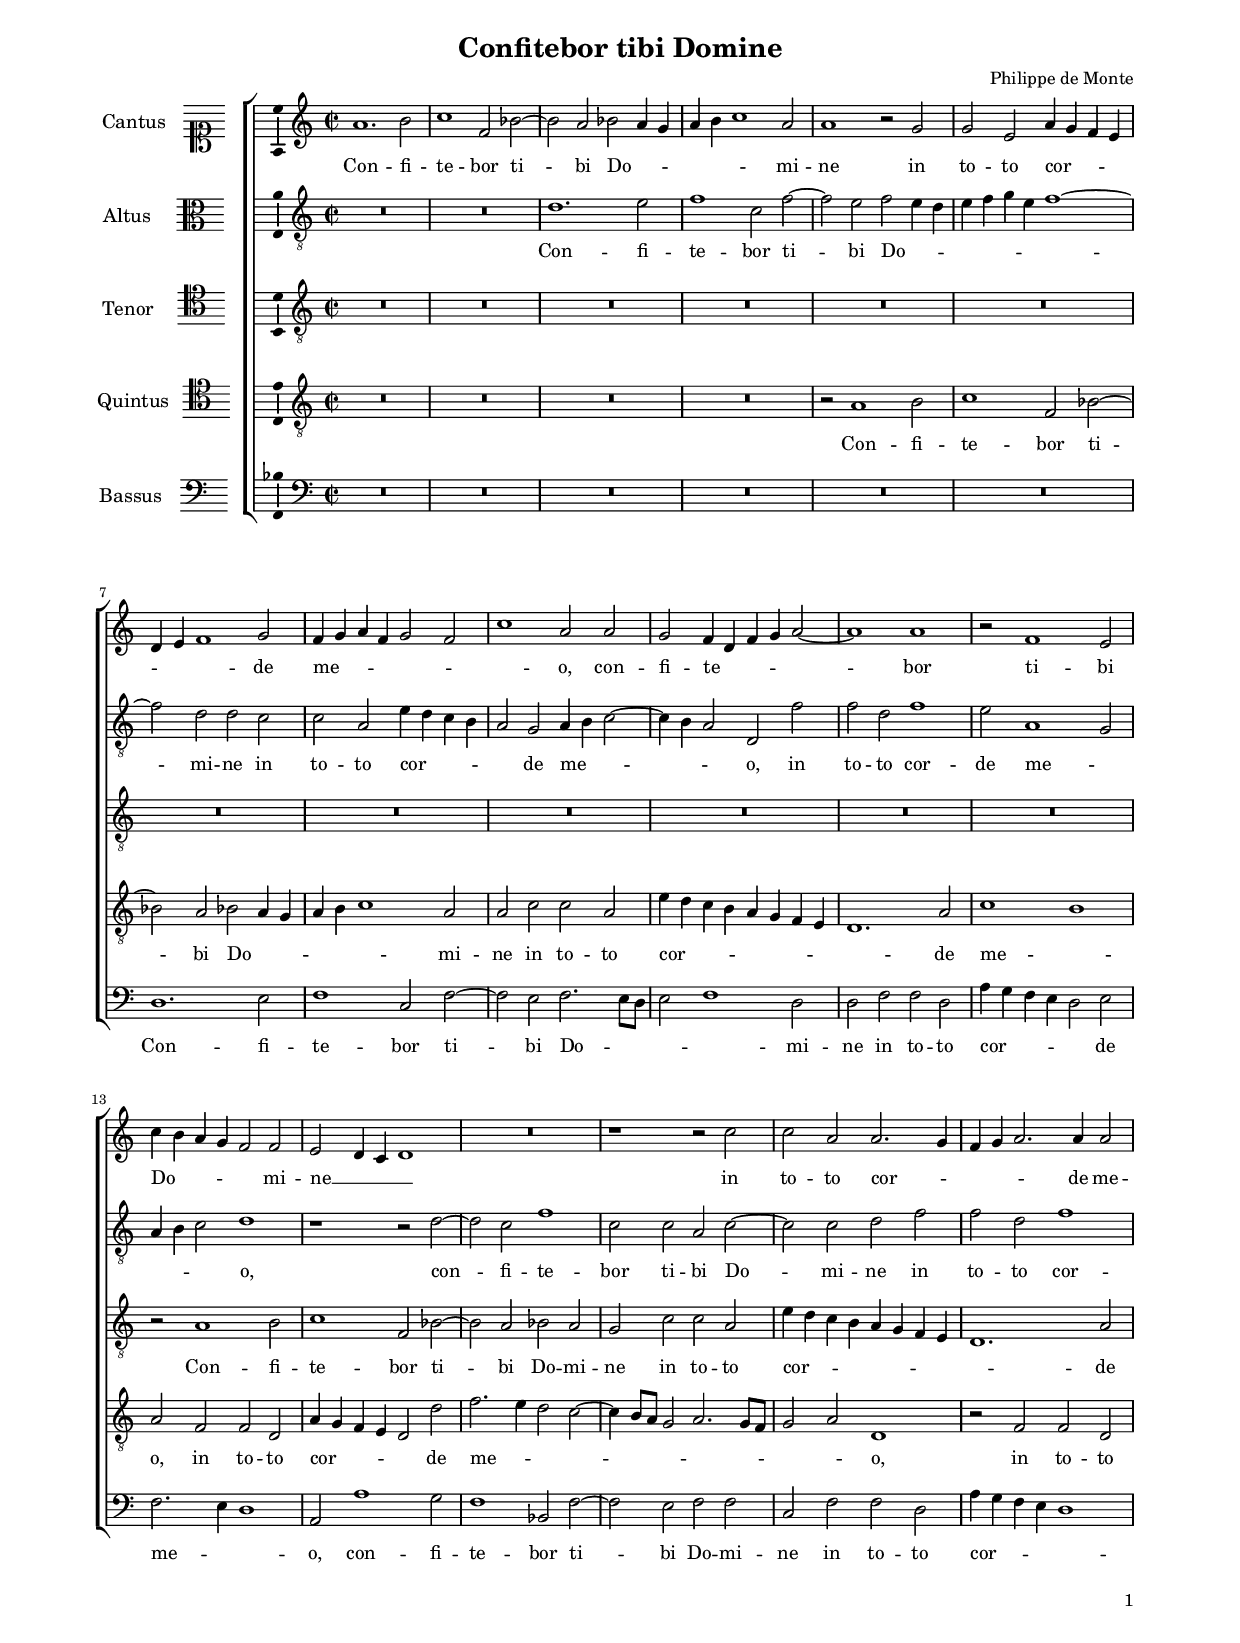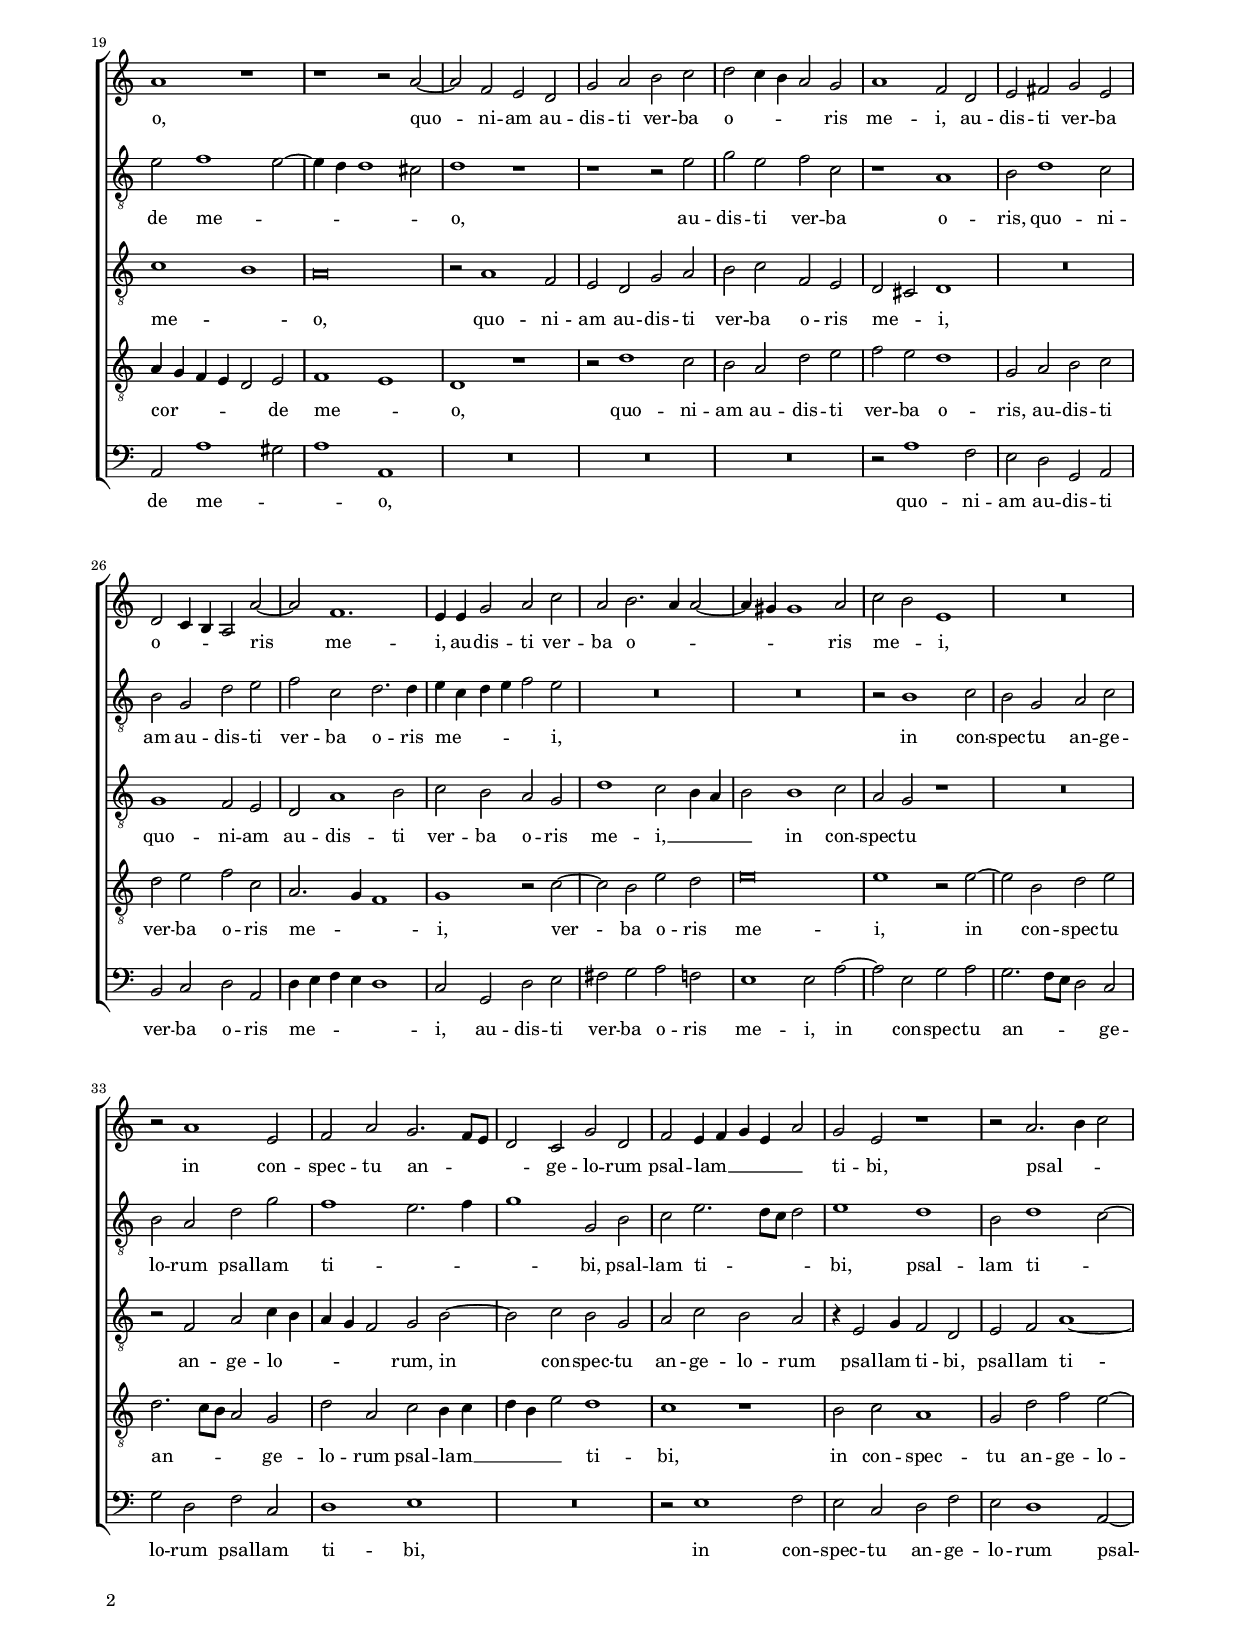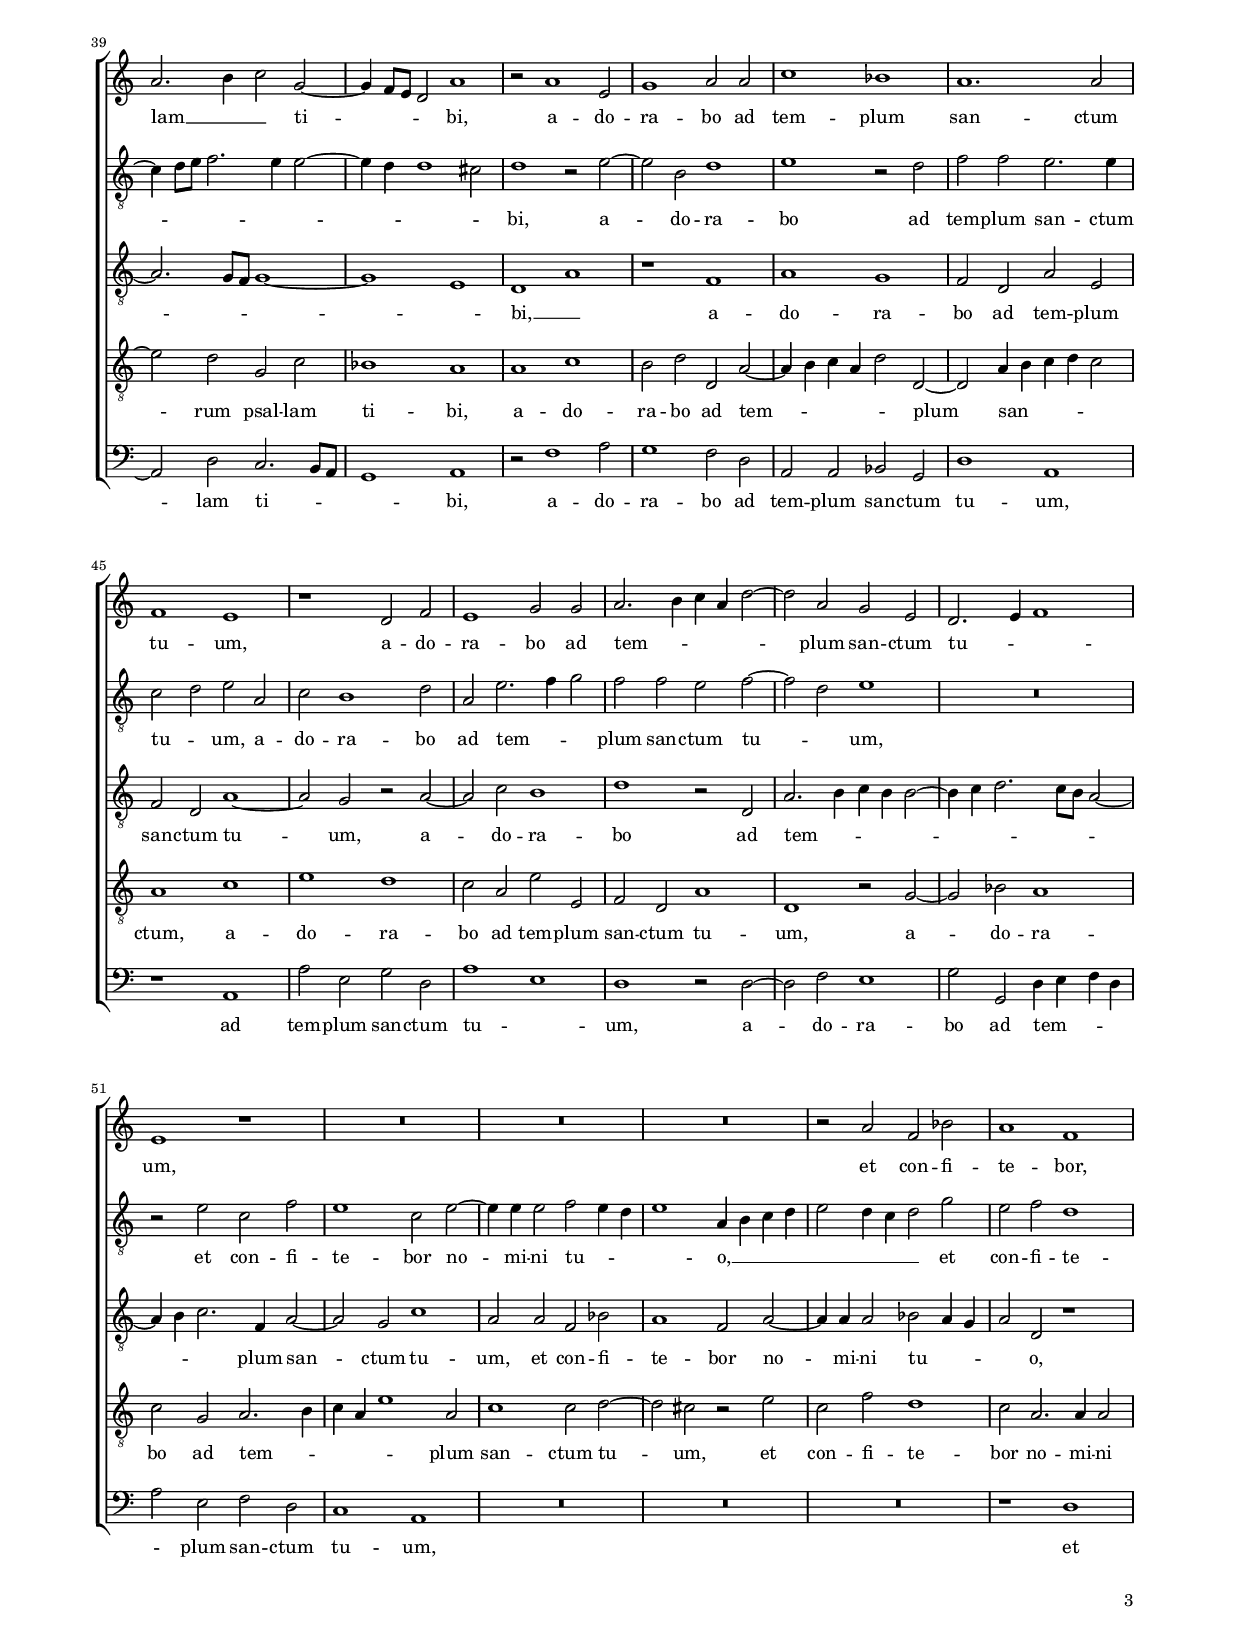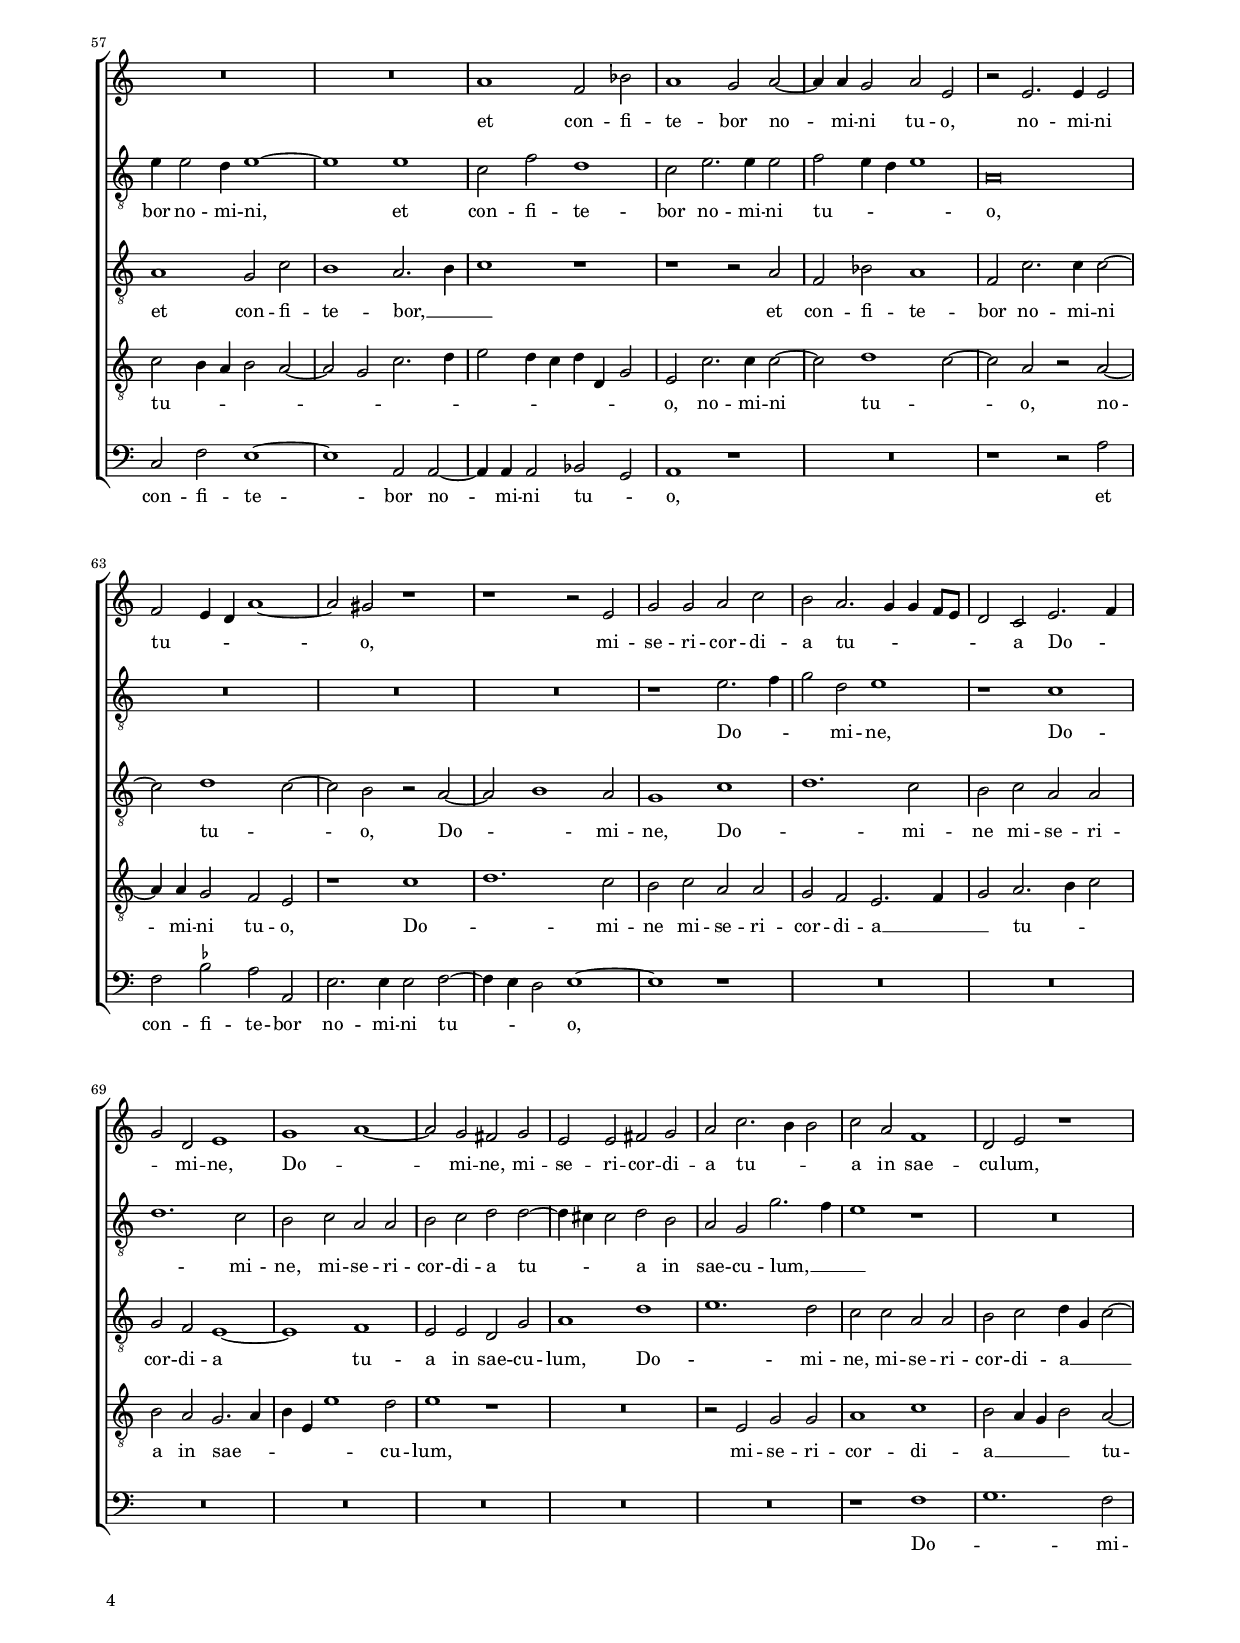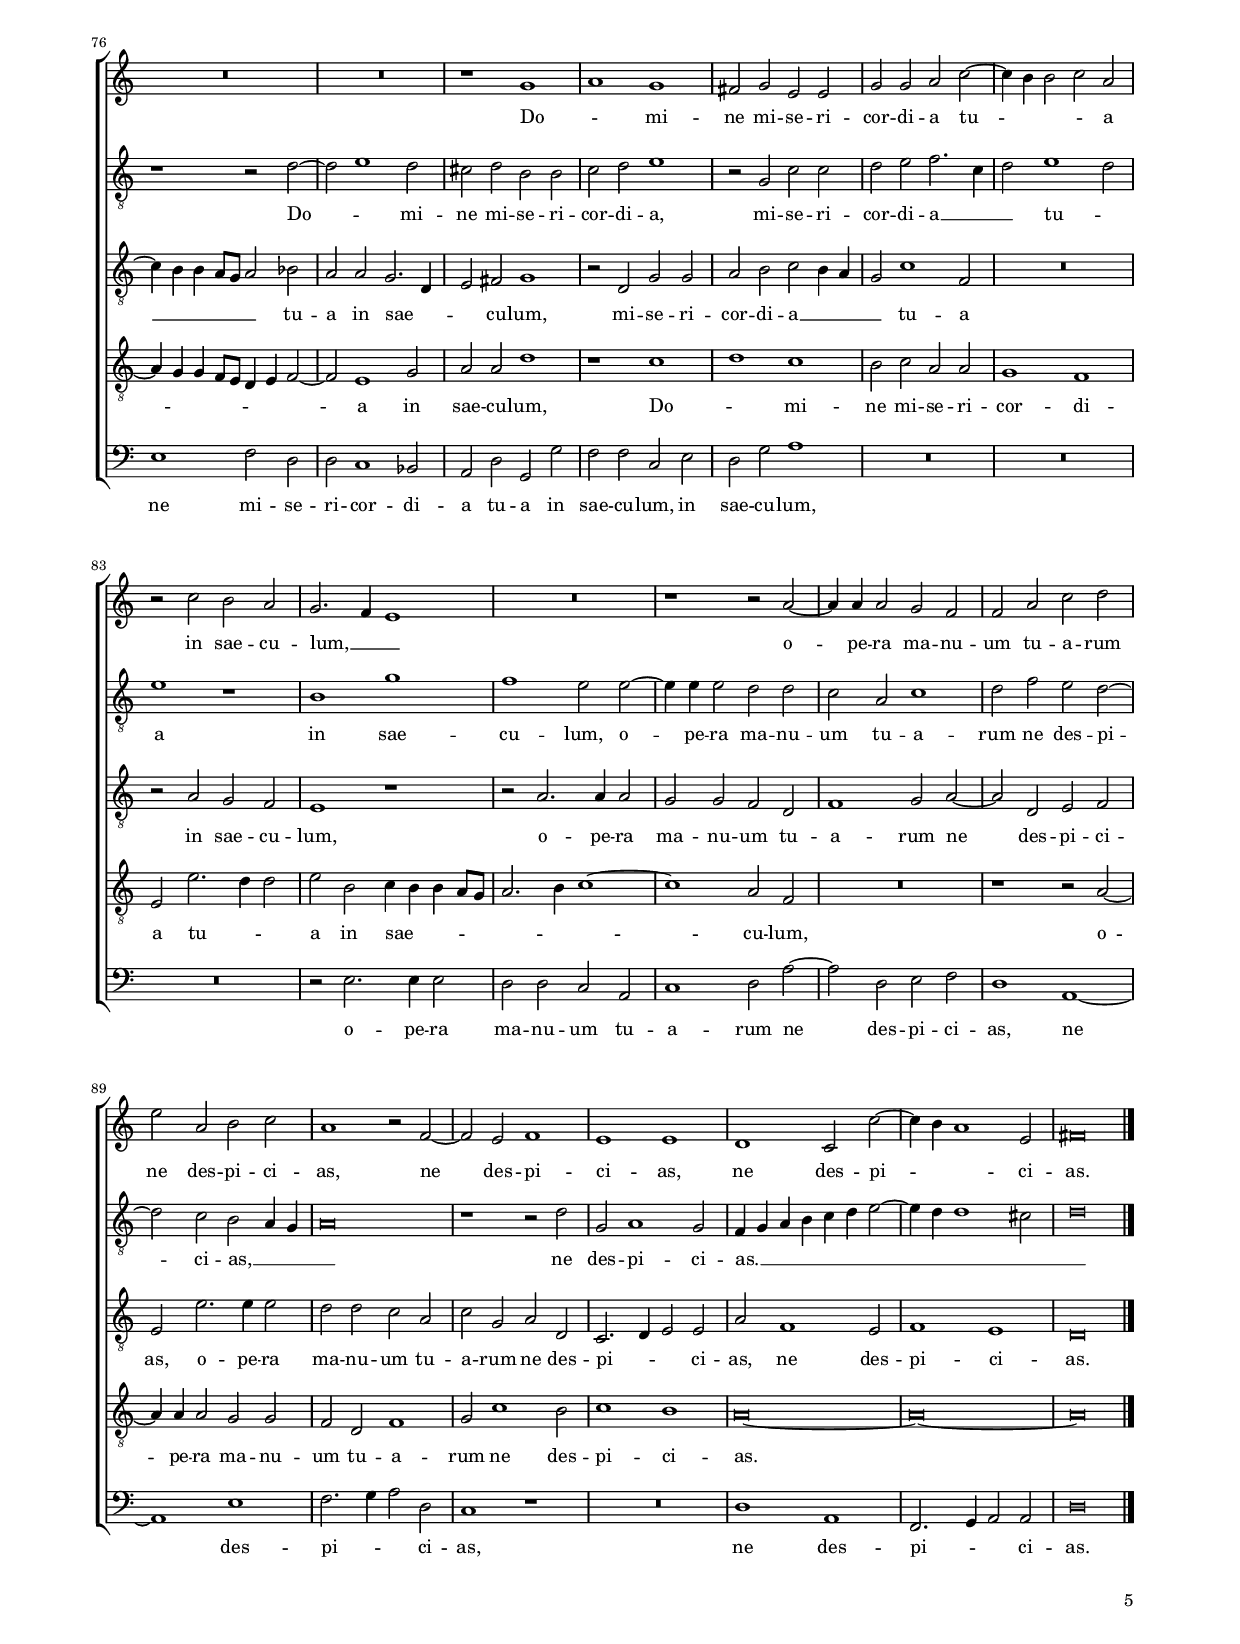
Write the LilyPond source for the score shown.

\header
{
  title="Confitebor tibi Domine"
  composer="Philippe de Monte"
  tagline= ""
}

\version "2.24.0"
\language deutsch
#(set-global-staff-size 15)
% #(set-default-paper-size "letter")
#(ly:set-option 'point-and-click #f)


\paper
	{
	top-margin = 1.8 \cm
	bottom-margin = 1.2 \cm
	left-margin = 1.8 \cm
	right-margin = 1.8 \cm
	ragged-bottom = ##f
	ragged-last-bottom = ##f
	print-page-number = ##f
	system-system-spacing = #'((basic-distance . 17) (minimum-distance . 14) (padding . 7) (strechability . 150))
	oddFooterMarkup=\markup   \fill-line { "" \fromproperty #'page:page-number-string }
	evenFooterMarkup=\markup  \fill-line { \fromproperty #'page:page-number-string "" }
	last-bottom-spacing = #'((basic-distance . 12) (minimum-distance . 7) (padding . 4))
	systems-per-page = 3
	page-count = 5
%	min-systems-per-page = 3
%	print-all-headers = ##t
%	print-first-page-number = ##t
%	first-page-number = 1
	}

	
global = {
	\key c \major
	\time 2/2 \set Score.measureLength = #(ly:make-moment 2/1)
	\set Score.tempoHideNote = ##t
	\tempo 2 = 90
	\skip 1*2*95 \bar "|."
	}

	ficta = { \once \set suggestAccidentals = ##t }

	forget = #(define-music-function (music) (ly:music?) #{
		\accidentalStyle forget
		$music
		\accidentalStyle default
		#})



incipitcantus = \markup { \score {
	{
	\set Staff.instrumentName = \markup { \fontsize #1 "Cantus" }
	\key c \major
	\clef soprano
	s4 \bar ""
	}
	\layout  {
	raggedright = ##t
	indent = 1.6 \cm
	line-width = 2.4\cm
	\context { \Staff \remove Time_signature_engraver }
	\override Staff.Clef.Y-extent = #'(0 . 0)
	}} \hspace #1 }

      
incipitaltus = \markup { \score {
	{
	\set Staff.instrumentName = \markup { \fontsize #1 "Altus" }
	\key c \major
	\clef alto
	s4 \bar ""
	}
	\layout  {
	raggedright = ##t
	indent = 1.6 \cm
	line-width = 2.4\cm
	\context { \Staff \remove Time_signature_engraver }
	\override Staff.Clef.Y-extent = #'(0 . 0)
	}} \hspace #1 }


incipittenor = \markup { \score {
	{
	\set Staff.instrumentName = \markup { \fontsize #1 "Tenor" }
	\key c \major
	\clef tenor
	s4 \bar ""
	}
	\layout  {
	raggedright = ##t
	indent = 1.6 \cm
	line-width = 2.4\cm
	\context { \Staff \remove Time_signature_engraver }
	\override Staff.Clef.Y-extent = #'(0 . 0)
	}} \hspace #1 }
      
      
incipitquintus = \markup { \score {
	{
	\set Staff.instrumentName = \markup { \fontsize #1 "Quintus" }
	\key c \major
	\clef tenor
	s4 \bar ""
	}
	\layout  {
	raggedright = ##t
	indent = 1.6 \cm
	line-width = 2.4\cm
	\context { \Staff \remove Time_signature_engraver }
	\override Staff.Clef.Y-extent = #'(0 . 0)
	}} \hspace #1 }
      
      
incipitbassus = \markup { \score {
	{
	\set Staff.instrumentName = \markup { \fontsize #1 "Bassus" }
	\key c \major
	\clef bass
	s4 \bar ""
	}
	\layout  {
	raggedright = ##t
	indent = 1.6 \cm
	line-width = 2.4\cm
	\context { \Staff \remove Time_signature_engraver }
	\override Staff.Clef.Y-extent = #'(0 . 0)
	}} \hspace #1 }


cantus =  \relative c''
	{
	a1. h2
	c1 f,2 b~
	b2 a b a4 g
	a4 h c1 a2
%5
	a1 r2 g |
	g2 e a4 g f e
	d4 e f1 g2
	f4 g a f g2 f
	c'1 a2 a
%10
	g2 f4 d f g a2~ |
	a1 a
	r2 f1 e2
	c'4 h a g f2 f
	e2 d4 c d1
%15
	R\breve |
	r1 r2 c'
	c2 a a2. g4
	f4 g a2. a4 a2
	a1 r
%20
	r1 r2 a~ |
	a2 f e d
	g2 a h c
	d2 c4 h a2 g
	a1 f2 d
%25
	e2 fis g e |
	d2 c4 h a2 a'~
	a2 f1.
	e4 e g2 a c
	a2 h2. a4 a2~
%30
	a4 gis gis1 a2 |
	c2 h e,1
	R\breve
	r2 a1 e2
	f2 a g2. f8 e
%35
	d2 c g' d |
	f2 e4 f g e a2
	g2 e r1
	r2 a2. h4 c2
	a2. h4 c2 g~
%40
	g4 f8 e d2 a'1 |
	r2 a1 e2
	g1 a2 a
	c1 b
	a1. a2
%45
	f1 e |
	r1 d2 f
	e1 g2 g
	a2. h4 c a d2~
	d2 a g e
%50
	d2. e4 f1 |
	e1 r
	R\breve
	R\breve
	R\breve
%55
	r2 a f b |
	a1 f
	R\breve
	R\breve
	a1 f2 b
%60
	a1 g2 a~ |
	a4 a g2 a e
	r2 e2. e4 e2
	f2 e4 d a'1~
	a2 gis r1
%65
	r1 r2 e |
	g2 g a c
	h2 a2. g4 g f8 e
	d2 c e2. f4
	g2 d e1
%70
	g1 a~ |
	a2 g fis g
	e2 e fis g
	a2 c2. h4 h2
	c2 a f1
%75
	d2 e r1 |
	R\breve
	R\breve
	r1 g
	a1 g
%80
	fis2 g e e |
	g2 g a c~
	c4 h h2 c a
	r2 c h a
	g2. f4 e1
%85
	R\breve |
	r1 r2 a~
	a4 a a2 g f
	f2 a c d
	e2 a, h c
%90
	a1 r2 f~ |
	f2 e f1
	e1 e
	d1 c2 c'~
	c4 h a1 e2
%95
	fis\breve |
	}


altus =  \relative c'
	{
	R\breve
	R\breve
	d1. e2
	f1 c2 f~
%5
	f2 e f e4 d |
	e4 f g e f1~
	f2 d d c
	c2 a e'4 d c h
	a2 g a4 h c2~
%10
	c4 h a2 d, f' |
	f2 d f1
	e2 a,1 g2
	a4 h c2 d1
	r1 r2 d~
%15
	d2 c f1 |
	c2 c a c~
	c2 c d f
	f2 d f1
	e2 f1 e2~
%20
	e4 d d1 cis2 |
	d1 r
	r1 r2 e
	g2 e f c
	r1 a
%25
	h2 d1 c2 |
	h2 g d' e
	f2 c d2. d4
	e4 c d e f2 e
	R\breve
%30
	R\breve |
	r2 h1 c2
	h2 g a c
	h2 a d g
	f1 e2. f4
%35
	g1 g,2 h |
	c2 e2. d8 c d2
	e1 d
	h2 d1 c2~
	c4 d8 e f2. e4 e2~
%40
	e4 d d1 cis2 |
	d1 r2 e~
	e2 h d1
	e1 r2 d
	f2 f e2. e4
%45
	c2 d e a, |
	c2 h1 d2
	a2 e'2. f4 g2
	f2 f e f~
	f2 d e1
%50
	R\breve |
	r2 e c f
	e1 c2 e~
	e4 e e2 f e4 d
	e1 a,4 h c d
%55
	e2 d4 c d2 g |
	e2 f d1
	e4 e2 d4 e1~
	e1 e
	c2 f d1
%60
	c2 e2. e4 e2 |
	f2 e4 d e1
	a,\breve
	R\breve
	R\breve
%65
	R\breve |
	r1 e'2. f4
	g2 d e1
	r1 c
	d1. c2
%70
	h2 c a a |
	h2 c d d~
	d4 cis cis2 d h
	a2 g g'2. f4
	e1 r
%75
	R\breve |
	r1 r2 d~
	d2 e1 d2
	cis2 d h h
	c2 d e1
%80
	r2 g, c c |
	d2 e f2. c4
	d2 e1 d2
	e1 r
	h1 g'
%85
	f1 e2 e~ |
	e4 e e2 d d
	c2 a c1
	d2 f e d~
	d2 c h a4 g
%90
	a\breve |
	r1 r2 d
	g,2 a1 g2
	f4 g a h c d e2~
	e4 d d1 cis2
%95
	d\breve |
	}


tenor =  \relative c'
	{
	R\breve
	R\breve
	R\breve
	R\breve
%5
	R\breve |
	R\breve
	R\breve
	R\breve
	R\breve
%10
	R\breve |
	R\breve
	R\breve
	r2 a1 h2
	c1 f,2 b~
%15
	b2 a b a |
	g2 c c a
	e'4 d c h a g f e
	d1. a'2
	c1 h
%20
	a\breve |
	r2 a1 f2
	e2 d g a
	h2 c f, e
	d2 cis d1
%25
	R\breve |
	g1 f2 e
	d2 a'1 h2
	c2 h a g
	d'1 c2 h4 a
%30
	h2 h1 c2 |
	a2 g r1
	R\breve
	r2 f a c4 h
	a4 g f2 g h~
%35
	h2 c h g |
	a2 c h a
	r4 e2 g4 f2 d
	e2 f a1~
	a2. g8 f g1~
%40
	g1 e |
	d1 a'
	r1 f
	a1 g
	f2 d a' e
%45
	f2 d a'1~ |
	a2 g r a~
	a2 c h1
	d1 r2 d,
	a'2. h4 c h h2~
%50
	h4 c d2. c8 h a2~ |
	a4 h c2. f,4 a2~
	a2 g c1
	a2 a f b
	a1 f2 a~
%55
	a4 a a2 b a4 g |
	a2 d, r1
	a'1 g2 c
	h1 a2. h4
	c1 r
%60
	r1 r2 a |
	f2 b a1
	f2 c'2. c4 c2~
	c2 d1 c2~
	c2 h r a~
%65
	a2 h1 a2 |
	g1 c
	d1. c2
	h2 c a a
	g2 f e1~
%70
	e1 f |
	e2 e d g
	a1 d
	e1. d2
	c2 c a a
%75
	h2 c d4 g, c2~ |
	c4 h h a8 g a2 b
	a2 a g2. d4
	e2 fis g1
	r2 d g g
%80
	a2 h c h4 a |
	g2 c1 f,2
	R\breve
	r2 a g f
	e1 r
%85
	r2 a2. a4 a2 |
	g2 g f d
	f1 g2 a~
	a2 d, e f
	e2 e'2. e4 e2
%90
	d2 d c a |
	c2 g a d,
	c2. d4 e2 e
	a2 f1 e2
	f1 e
%95
	d\breve |
	}


quintus  =  \relative c'
	{
	R\breve
	R\breve
	R\breve
	R\breve
%5
	r2 a1 h2 |
	c1 f,2 b~
	b2 a b2 a4 g
	a4 h c1 a2
	a2 c c a
%10
	e'4 d c h a g f e |
	d1. a'2
	c1 h
	a2 f f d
	a'4 g f e d2 d'
%15
	f2. e4 d2 c~ |
	c4 h8 a g2 a2. g8 f
	g2 a d,1
	r2 f f d
	a'4 g f e d2 e
%20
	f1 e |
	d1 r
	r2 d'1 c2
	h2 a d e
	f2 e d1
%25
	g,2 a h c |
	d2 e f c
	a2. g4 f1
	g1 r2 c~
	c2 h e d
%30
	e\breve |
	e1 r2 e~
	e2 h d e
	d2. c8 h a2 g
	d'2 a c h4 c
%35
	d4 h e2 d1 |
	c1 r
	h2 c a1
	g2 d' f e~
	e2 d g, c
%40
	b1 a |
	a1 c
	h2 d d, a'~
	a4 h c a d2 d,~
	d2 a'4 h c d c2
%45
	a1 c |
	e1 d
	c2 a e' e,
	f2 d a'1
	d,1 r2 g~
%50
	g2 b a1 |
	c2 g a2. h4
	c4 a e'1 a,2
	c1 c2 d~
	d2 cis r e
%55
	c2 f d1 |
	c2 a2. a4 a2
	c2 h4 a h2 a~
	a2 g c2. d4
	e2 d4 c d d, g2
%60
	e2 c'2. c4 c2~ |
	c2 d1 c2~
	c2 a r a~
	a4 a g2 f e
	r1 c'
%65
	d1. c2 |
	h2 c a a
	g2 f e2. f4
	g2 a2. h4 c2
	h2 a g2. a4
%70
	h4 e, e'1 d2 |
	e1 r
	R\breve
	r2 e, g g
	a1 c
%75
	h2 a4 g h2 a~ |
	a4 g g f8 e d4 e f2~
	f2 e1 g2
	a2 a d1
	r1 c
%80
	d1 c |
	h2 c a a
	g1 f
	e2 e'2. d4 d2
	e2 h c4 h h a8 g
%85
	a2. h4 c1~ |
	c1 a2 f
	R\breve
	r1 r2 a~
	a4 a a2 g g
%90
	f2 d f1 |
	g2 c1 h2
	c1 h
	a\breve~
	a\breve~
%95
	a\breve |
	}


bassus  =  \relative c
	{
	R\breve
	R\breve
	R\breve
	R\breve
%5
	R\breve |
	R\breve
	d1. e2
	f1 c2 f~
	f2 e f2. e8 d
%10
	e2 f1 d2 |
	d2 f f d
	a'4 g f e d2 e
	f2. e4 d1
	a2 a'1 g2
%15
	f1 b,2 f'~ |
	f2 e f f
	c2 f f d
	a'4 g f e d1
	a2 a'1 gis2
%20
	a1 a, |
	R\breve
	R\breve
	R\breve
	r2 a'1 f2
%25
	e2 d g, a |
	h2 c d a
	d4 e f e d1
	c2 g d' e
	fis2 g a f
%30
	e1 e2 a~ |
	a2 e g a
	g2. f8 e d2 c
	g'2 d f c
	d1 e
%35
	R\breve |
	r2 e1 f2
	e2 c d f
	e2 d1 a2~
	a2 d c2. h8 a
%40
	g1 a |
	r2 f'1 a2
	g1 f2 d
	a2 a b g
	d'1 a
%45
	r1 a |
	a'2 e g d
	a'1 e
	d1 r2 d~
	d2 f e1
%50
	g2 g, d'4 e f d |
	a'2 e f d
	c1 a
	R\breve
	R\breve
%55
	R\breve |
	r1 d
	c2 f e1~
	e1 a,2 a~
	a4 a a2 b g
%60
	a1 r |
	R\breve
	r1 r2 a'
	f2 \ficta b a a,
	e'2. e4 e2 f~
%65
	f4 e d2 e1~ |
	e1 r
	R\breve
	R\breve
	R\breve
%70
	R\breve |
	R\breve
	R\breve
	R\breve
	r1 f
%75
	g1. f2 |
	e1 f2 d
	d2 c1 b2
	a2 d g, g'
	f2 f c e
%80
	d2 g a1 |
	R\breve
	R\breve
	R\breve
	r2 e2. e4 e2
%85
	d2 d c a |
	c1 d2 a'~
	a2 d, e f
	d1 a~
	a1 e'
%90
	f2. g4 a2 d, |
	c1 r
	R\breve
	d1 a
	f2. g4 a2 a
%95
	d\breve |
	}


lyricscantus = \lyricmode {
	Con -- fi -- te -- bor ti -- bi Do -- _ _ _ _ _ mi -- ne in to -- to cor -- _ _ _ _ _ _ de me -- _ _ _ _ _ _ o,
    con -- fi -- te -- _ _ _ _ bor ti -- bi Do -- _ _ _ _ mi -- ne __ _ _ _ in to -- to cor -- _ _ _ _ de me -- o,
    quo -- ni -- am au -- dis -- ti ver -- ba o -- _ _ _ ris me -- i,
    au -- dis -- ti ver -- ba o -- _ _ _ ris me -- i,
    au -- dis -- ti ver -- ba o -- _ _ _ _ ris me -- _ i,
    in con -- spec -- tu an -- _ _ _ ge -- lo -- rum psal -- lam __ _ _ _ _ ti -- bi,
    psal -- _ _ lam __ _ _ ti -- _ _ _ bi,
    a -- do -- ra -- bo ad tem -- plum san -- ctum tu -- um,
    a -- do -- ra -- bo ad tem -- _ _ _ _ plum san -- ctum tu -- _ _ um,
    et con -- fi -- te -- bor,
    et con -- fi -- te -- bor no -- mi -- ni tu -- o,
    no -- mi -- ni tu -- _ _ _ o,
    mi -- se -- ri -- cor -- di -- a tu -- _ _ _ _ _ a Do -- _ _ mi -- ne,
    Do -- _ mi -- ne,
    mi -- se -- ri -- cor -- di -- a tu -- _ _ a in sae -- cu -- lum,
    Do -- _ mi -- ne
    mi -- se -- ri -- cor -- di -- a tu -- _ _ _ a in sae -- cu -- lum, __ _ _
    o -- pe -- ra ma --  nu -- um tu -- a -- rum ne des -- pi -- ci -- as,
    ne des -- pi -- ci -- as,
    ne des -- pi -- _ _ ci -- as.
	}


lyricsaltus = \lyricmode {
	Con -- fi -- te -- bor ti -- bi Do -- _ _ _ _ _ _ _ mi -- ne in to -- to cor -- _ _ _ _ de me -- _ _ _ _ o,
    in to -- to cor -- de me -- _ _ _ _ o,
    con -- fi -- te -- bor ti -- bi Do -- mi -- ne in to -- to cor -- de me -- _ _ _ _ o,
    au -- dis -- ti ver -- ba o -- ris,
    quo -- ni -- am
    au -- dis -- ti ver -- ba o -- ris me -- _ _ _ _ i,
    in con -- spec -- tu an -- ge -- lo -- rum psal -- lam ti -- _ _ _ bi,
    psal -- lam ti -- _ _ _ bi,
    psal -- lam ti -- _ _ _ _ _ _ _ _ _ bi,
    a -- do -- ra -- bo ad tem -- plum san -- ctum tu -- _ um,
    a -- do -- ra -- bo ad tem -- _ _ plum san -- ctum tu -- _ um,
    et con -- fi -- te -- bor no -- mi -- ni tu -- _ _ _ o, __ _ _ _ _ _ _ _
    et con -- fi -- te -- bor no -- mi -- ni,
    et con -- fi -- te -- bor no -- mi -- ni tu -- _ _ _ o,
    Do -- _ _ mi -- ne,
    Do -- _ mi -- ne,
    mi -- se -- ri -- cor -- di -- a tu -- _ _ a in sae -- cu -- lum, __ _ _
    Do -- _ mi -- ne
    mi -- se -- ri -- cor -- di -- a,
    mi -- se -- ri -- cor -- di -- a __ _ _ tu -- _ a in sae -- cu -- lum,
    o -- pe -- ra ma --  nu -- um tu -- a -- rum ne des -- pi -- ci -- as, __ _ _ _
    ne des -- pi -- ci -- as. __ _ _ _ _ _ _ _ _ _ _
	}


lyricstenor = \lyricmode {
	Con -- fi -- te -- bor ti -- bi Do -- mi -- ne in to -- to cor -- _ _ _ _ _ _ _ _ de me -- _ o,
    quo -- ni -- am au -- dis -- ti ver -- ba o -- ris me -- _ i,
    quo -- ni -- am au -- dis -- ti ver -- ba o -- ris me -- i, __ _ _ _
    in con -- spec -- tu an -- ge -- lo -- _ _ _ _ rum,
    in con -- spec -- tu an -- ge -- lo -- rum psal -- lam ti -- bi,
    psal -- lam ti -- _ _ _ _ bi, __ _
    a -- do -- ra -- bo ad tem -- plum san -- ctum tu -- um,
    a -- do -- ra -- bo ad tem -- _ _ _ _ _ _ _ _ _ _ _ plum san -- ctum tu -- um,
    et con -- fi -- te -- bor no -- mi -- ni tu -- _ _ _ o,
    et con -- fi -- te -- bor, __ _ _
    et con -- fi -- te -- bor no -- mi -- ni tu -- _ o,
    Do -- _ mi -- ne,
    Do -- _ mi -- ne
    mi -- se -- ri -- cor -- di -- a tu -- a in sae -- cu -- lum,
    Do -- _ mi -- ne,
    mi -- se -- ri -- cor -- di -- a __ _ _ _ _ _ _ _ tu -- a in sae -- _ _ cu -- lum,
    mi -- se -- ri -- cor -- di -- a __ _ _ _ tu -- a in sae -- cu -- lum,
    o -- pe -- ra ma --  nu -- um tu -- a -- rum ne des -- pi -- ci -- as,
    o -- pe -- ra ma --  nu -- um tu -- a -- rum ne des -- pi -- _ _ ci -- as,
    ne des -- pi -- ci -- as.
	}


lyricsquintus = \lyricmode {
	Con -- fi -- te -- bor ti -- bi Do -- _ _ _ _ _ mi -- ne in to -- to cor -- _ _ _ _ _ _ _ _ de me -- _ o,
    in to -- to cor -- _ _ _ _ de me -- _ _ _ _ _ _ _ _ _ _ _ o,
    in to -- to cor -- _ _ _ _ de me -- _ o,
    quo -- ni -- am au -- dis -- ti ver -- ba o -- ris,
    au -- dis -- ti ver -- ba o -- ris me -- _ _ i,
    ver -- ba o -- ris me -- i,
    in con -- spec -- tu an -- _ _ _ ge -- lo -- rum psal -- lam __ _ _ _ _ ti -- bi,
    in con -- spec -- tu an -- ge -- lo -- rum psal -- lam ti -- bi,
    a -- do -- ra -- bo ad tem -- _ _ _ _ plum san -- _ _ _ _ ctum,
    a -- do -- ra -- bo ad tem -- plum san -- ctum tu -- um,
    a -- do -- ra -- bo ad tem -- _ _ _ _ plum san -- ctum tu -- um,
    et con -- fi -- te -- bor no -- mi -- ni tu -- _ _ _ _ _ _ _ _ _ _ _ _ _ o,
    no -- mi -- ni tu -- _ o,
    no -- mi -- ni tu -- o,
    Do -- _ mi -- ne mi -- se -- ri -- cor -- di -- a __ _ _ tu -- _ _ a in sae -- _ _ _ _ cu -- lum,
    mi -- se -- ri -- cor -- di -- a __ _ _ _ tu -- _ _ _ _ _ _ _ a in sae -- cu -- lum,
    Do -- _ mi -- ne
    mi -- se -- ri -- cor -- di -- a tu -- _ _ a in sae -- _ _ _ _ _ _ _ cu -- lum,
    o -- pe -- ra ma --  nu -- um tu -- a -- rum ne des -- pi -- ci -- as.
	}


lyricsbassus = \lyricmode {
	Con -- fi -- te -- bor ti -- bi Do -- _ _ _ _ mi -- ne in to -- to cor -- _ _ _ _ de me -- _ _ o,
    con -- fi -- te -- bor ti -- bi Do -- mi -- ne in to -- to cor -- _ _ _ _ de me -- _ _ o,
    quo -- ni -- am au -- dis -- ti ver -- ba o -- ris me -- _ _ _ _ i,
    au -- dis -- ti ver -- ba o -- ris me -- i,
    in con -- spec -- tu an -- _ _ _ ge -- lo -- rum psal -- lam ti -- bi,
    in con -- spec -- tu an -- ge -- lo -- rum psal -- lam ti -- _ _ _ bi,
    a -- do -- ra -- bo ad tem -- plum san -- ctum tu -- um,
    ad tem -- plum san -- ctum tu -- _ um,
    a -- do -- ra -- bo ad tem -- _ _ _ _ plum san -- ctum tu -- um,
    et con -- fi -- te -- bor no -- mi -- ni tu -- _ o,
    et con -- fi -- te -- bor no -- mi -- ni tu -- _ _ o,
    Do -- _ mi -- ne
    mi -- se -- ri -- cor -- di -- a tu -- a in sae -- cu -- lum,
    in sae -- cu -- lum,
    o -- pe -- ra ma --  nu -- um tu -- a -- rum ne des -- pi -- ci -- as,
    ne des -- pi -- _ _ ci -- as,
    ne des -- pi -- _ _ ci -- as.
	}


\score
{  
	% \transpose {
	\new ChoirStaff \with { \override StaffGrouper.staff-staff-spacing.basic-distance = #12 }
	<<

	\new Staff << \global
	\new Voice="v1" {
		\set Staff.instrumentName=\incipitcantus
%		\set Staff.instrumentName= "S"
		\set Staff.midiInstrument = "reed organ"
		\clef violin
		\cantus }
	\new Lyrics \lyricsto "v1" {\lyricscantus }
	>>


	\new Staff << \global
	\new Voice="v2" {
		\set Staff.instrumentName=\incipitaltus
%		\set Staff.instrumentName= "A"
		\set Staff.midiInstrument = "reed organ"
        \clef "G_8"
		\altus}
	\new Lyrics \lyricsto "v2" {\lyricsaltus }
	>>


	\new Staff << \global
	\new Voice="v3" {
		\set Staff.instrumentName=\incipittenor
%		\set Staff.instrumentName= "T"
		\set Staff.midiInstrument = "reed organ"
		\clef "G_8"
		\tenor }
	\new Lyrics \lyricsto "v3" {\lyricstenor }
	>>


	\new Staff << \global
	\new Voice="v5" {
		\set Staff.instrumentName=\incipitquintus
%		\set Staff.instrumentName= "Q"
		\set Staff.midiInstrument = "reed organ"
		\clef "G_8"
		\quintus}
	\new Lyrics \lyricsto "v5" {\lyricsquintus }
	>>


	\new Staff << \global
	\new Voice="v4" {
		\set Staff.instrumentName=\incipitbassus
%		\set Staff.instrumentName= "B"
		\set Staff.midiInstrument = "reed organ"
		\clef bass 
		\bassus }
	\new Lyrics \lyricsto "v4" {\lyricsbassus}
	>>

	>>
	% } % transpose

	\layout
	{
	indent = 2.5\cm
	\context { \Lyrics \override VerticalAxisGroup.nonstaff-relatedstaff-spacing.padding = #1.4 }
%	\context { \Lyrics \override LyricText.font-size = #1 }
	\context { \Staff \override TimeSignature.break-visibility = #end-of-line-invisible }
	\context { \Staff \consists Ambitus_engraver }
	\context { \Score \override BarNumber.padding = #2 }
	\context { \Voice \override NoteHead.style = #'baroque }
	}

\midi
	{
    	
	}

}


% EOF
